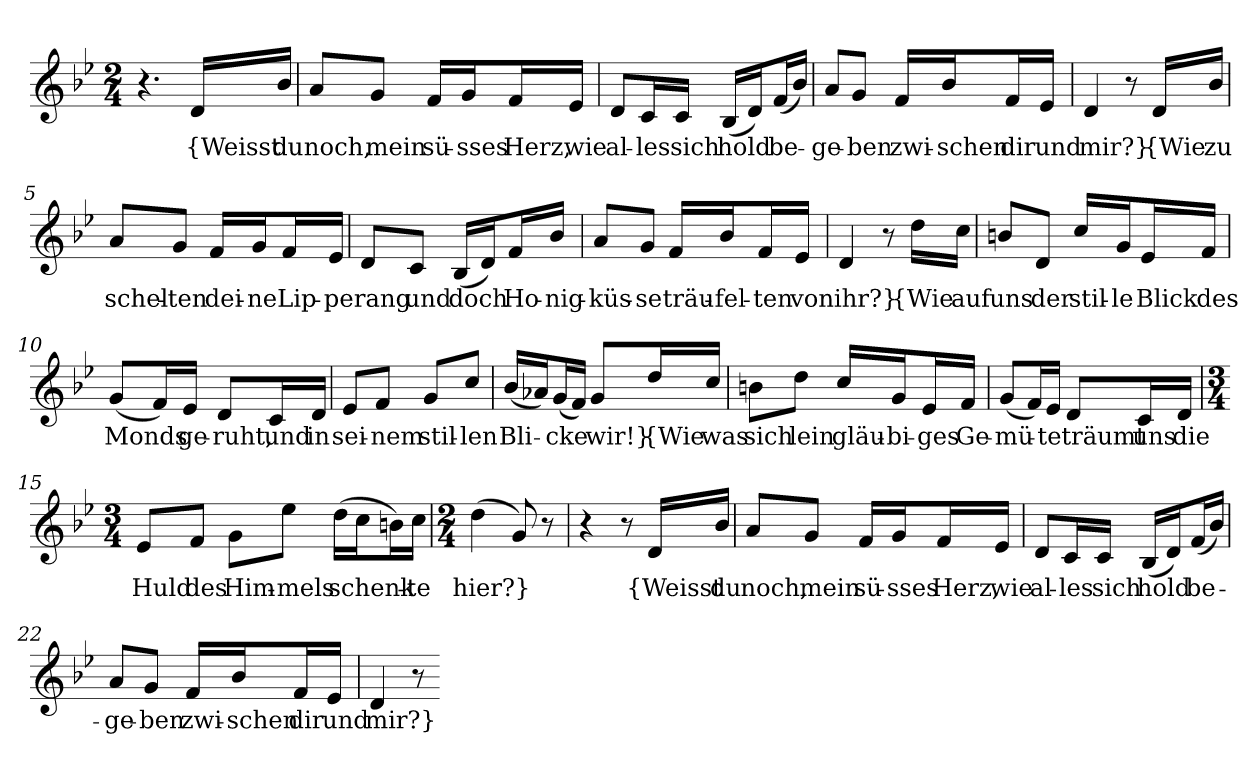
**kern	**text
*part1	*part1
*staff1	*staff1
*clefG2	*
*k[b-e-]	*
*M2/4	*
=	=
4.r	.
16d/LL	{Weisst
16b-/JJ	du
=1	=1
8a/L	noch,
8g/J	mein
16f/LL	sü-
16g/J	-sses
16f/L	Herz,
16e-/JJ	wie
=2	=2
8d/L	al-
16c/L	-les
16c/JJ	sich
(16B-/LL	hold
16d/J)	.
(16f/L	be-
16b-/JJ)	.
=3	=3
8a/L	-ge-
8g/J	-ben
16f/LL	zwi-
16b-/J	-schen
16f/L	dir
16e-/JJ	und
=4	=4
4d	mir?}
8r	.
16d/LL	{Wie
16b-/JJ	zu
=5	=5
8a/L	schel-
8g/J	-ten
16f/LL	dei-
16g/J	-ne
16f/L	Lip-
16e-/JJ	-pe
=6	=6
8d/L	rang
8c/J	und
(16B-/LL	doch
16d/J)	.
16f/L	Ho-
16b-/JJ	-nig-
=7	=7
8a/L	-küs-
8g/J	-se
16f/LL	träu-
16b-/J	-fel-
16f/L	-ten
16e-/JJ	von
=8	=8
4d	ihr?}
8r	.
16dd\LL	{Wie
16cc\JJ	auf
=9	=9
8bn/L	uns
8d/J	der
16cc/LL	stil-
16g/J	-le
16e-/L	Blick
16f/JJ	des
=10	=10
(8g/L	Monds
16f/L)	.
16e-/JJ	ge-
8d/L	-ruht,
16c/L	und
16d/JJ	in
=11	=11
8e-/L	sei-
8f/J	-nem
8g/L	stil-
8cc/J	-len
=12	=12
(16b-/LL	Bli-
16a-X/J)	.
(16g/L	-cke
16f/JJ)	.
8g/L	wir!}
16dd/L	{Wie
16cc/JJ	was
=13	=13
8bn\L	sich
8dd\J	lein
16cc/LL	gläu-
16g/J	-bi-
16e-/L	-ges
16f/JJ	Ge-
=14	=14
(8g/L	-mü-
16f/L)	.
16e-/JJ	-te
8d/L	träumt
16c/L	uns
16d/JJ	die
=15	=15
*M3/4	*
8e-/L	Huld
8f/J	des
8g\L	Him-
8ee-\J	-mels
(16dd\LL	schenk-
16cc\J	.
16bn\L)	.
16cc\JJ	-te
=16	=16
*M2/4	*
(4dd	hier?
8g)	}
8r	.
=19	=19
4r	.
8r	.
16d/LL	{Weisst
16b-/JJ	du
=20	=20
8a/L	noch,
8g/J	mein
16f/LL	sü-
16g/J	-sses
16f/L	Herz,
16e-/JJ	wie
=21	=21
8d/L	al-
16c/L	-les
16c/JJ	sich
(16B-/LL	hold
16d/J)	.
(16f/L	be-
16b-/JJ)	.
=22	=22
8a/L	-ge-
8g/J	-ben
16f/LL	zwi-
16b-/J	-schen
16f/L	dir
16e-/JJ	und
=23	=23
4d	mir?}
8r	.
=-	=-
*-	*-
